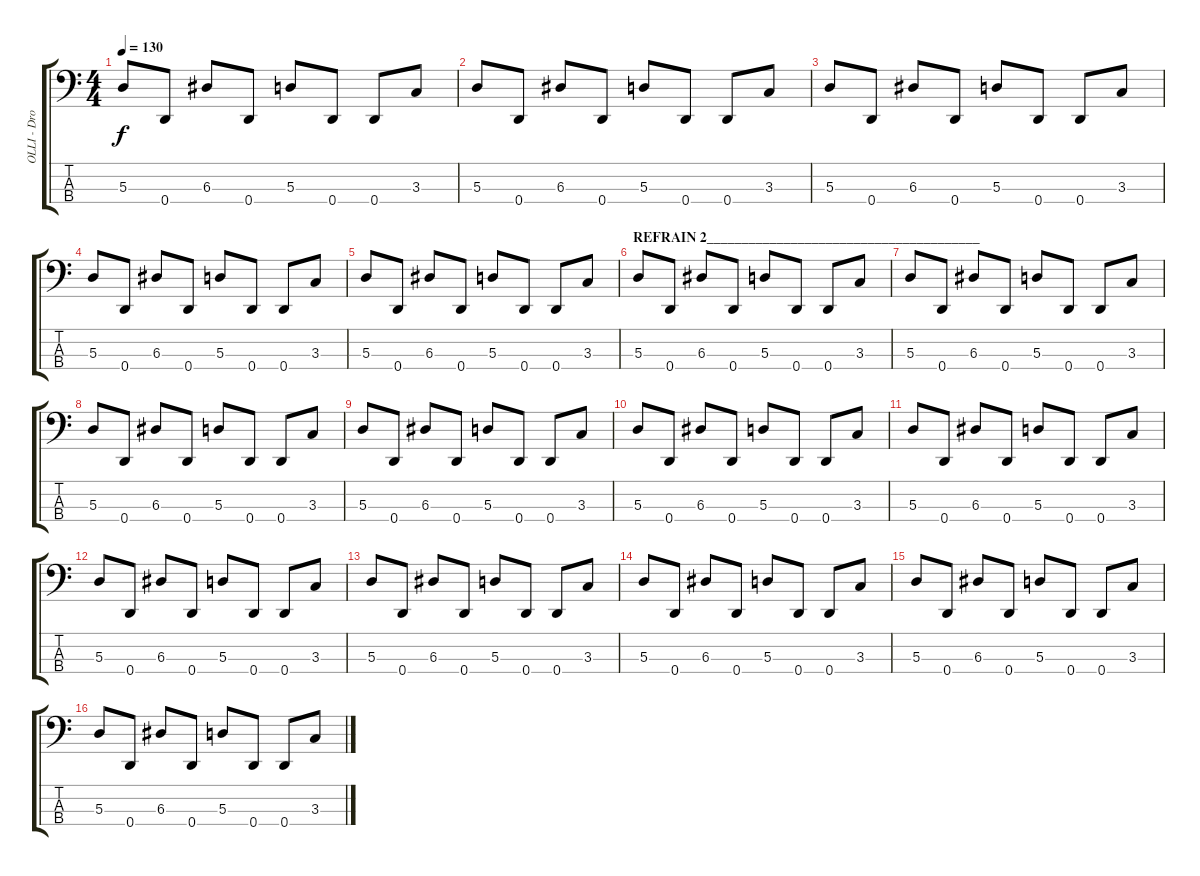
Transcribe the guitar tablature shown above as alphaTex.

\track ("OLLI - Dropped D" "OLLI - Dro") {instrument synthbass2}
\staff {score tabs}
\tuning (G2 D2 A1 D1) {hide}
\ts (4 4)
\tempo 130
\clef f4
\ks c
5.3.8{dy f} 0.4.8 6.3.8 0.4.8 5.3.8 0.4.8 0.4.8 3.3.8 |
5.3.8 0.4.8 6.3.8 0.4.8 5.3.8 0.4.8 0.4.8 3.3.8 |
5.3.8 0.4.8 6.3.8 0.4.8 5.3.8 0.4.8 0.4.8 3.3.8 |
5.3.8 0.4.8 6.3.8 0.4.8 5.3.8 0.4.8 0.4.8 3.3.8 |
5.3.8 0.4.8 6.3.8 0.4.8 5.3.8 0.4.8 0.4.8 3.3.8 |
\section ("" "REFRAIN 2_______________________________________")
5.3.8 0.4.8 6.3.8 0.4.8 5.3.8 0.4.8 0.4.8 3.3.8 |
5.3.8 0.4.8 6.3.8 0.4.8 5.3.8 0.4.8 0.4.8 3.3.8 |
5.3.8 0.4.8 6.3.8 0.4.8 5.3.8 0.4.8 0.4.8 3.3.8 |
5.3.8 0.4.8 6.3.8 0.4.8 5.3.8 0.4.8 0.4.8 3.3.8 |
5.3.8 0.4.8 6.3.8 0.4.8 5.3.8 0.4.8 0.4.8 3.3.8 |
5.3.8 0.4.8 6.3.8 0.4.8 5.3.8 0.4.8 0.4.8 3.3.8 |
5.3.8 0.4.8 6.3.8 0.4.8 5.3.8 0.4.8 0.4.8 3.3.8 |
5.3.8 0.4.8 6.3.8 0.4.8 5.3.8 0.4.8 0.4.8 3.3.8 |
5.3.8 0.4.8 6.3.8 0.4.8 5.3.8 0.4.8 0.4.8 3.3.8 |
5.3.8 0.4.8 6.3.8 0.4.8 5.3.8 0.4.8 0.4.8 3.3.8 |
5.3.8 0.4.8 6.3.8 0.4.8 5.3.8 0.4.8 0.4.8 3.3.8
